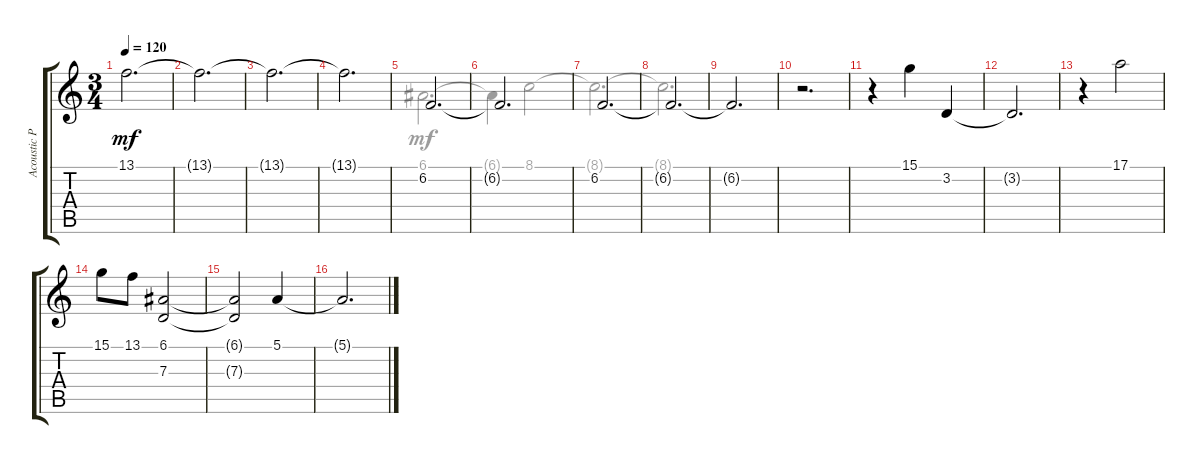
\track ("Acoustic Piano (Staff 1)" "Acoustic P") {instrument acousticgrandpiano}
\staff {score tabs}
\tuning (E4 B3 G3 D3 A2 E2) {hide}
\voice
\ts (3 4)
\tempo 120
\clef g2
\ks aminor
13.1{t}.2{d dy mf} |
13.1{t}.2{d} |
13.1{t}.2{d} |
13.1{t}.2{d} |
6.2.2{d} |
6.2{t}.2{d} |
6.2.2{d} |
6.2{t}.2{d} |
6.2{t}.2{d} |
r.2{d} |
r.4 15.1.4 3.2.4 |
3.2{t}.2{d} |
r.4 17.1.2 |
15.1.8 13.1.8 (6.1 7.3).2 |
(6.1{t} 7.3{t}).2 5.1.4 |
5.1{t}.2{d}
\voice
\clef g2
\ottava regular
\simile none
\ks aminor
|
|
|
|
6.1.2{d} |
6.1{t}.4 8.1.2 |
8.1{t}.2{d} |
8.1{t}.2{d} |
|
|
|
|
|
|
|
